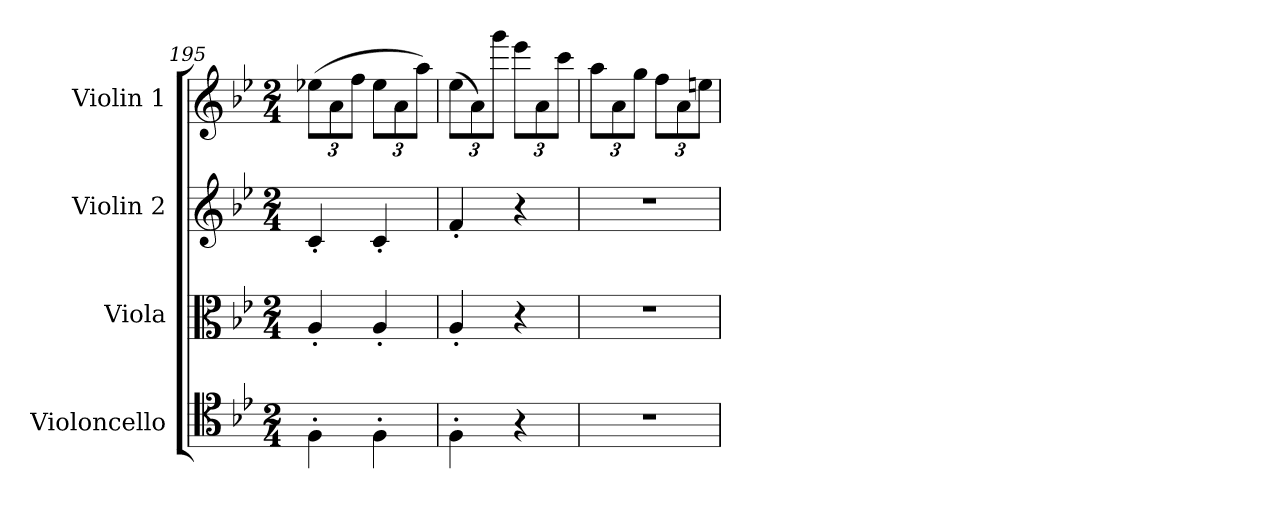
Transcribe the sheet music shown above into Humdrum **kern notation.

**kern	**kern	**kern	**kern
*part4	*part3	*part2	*part1
*staff4	*staff3	*staff2	*staff1
*I"Violoncello	*I"Viola	*I"Violin 2	*I"Violin 1
*I'Vc	*I'Vla	*I'Vln	*I'Vln
*clefC4	*clefC3	*clefG2	*clefG2
*k[b-e-]	*k[b-e-]	*k[b-e-]	*k[b-e-]
*M2/4	*M2/4	*M2/4	*M2/4
*	*	*	*Xbrackettup
=195	=195	=195	=195
4F'\	4A'/	4c'/	(12ee-X\L
.	.	.	12a\
.	.	.	12ff\J
4F'\	4A'/	4c'/	12ee-\L
.	.	.	12a\
.	.	.	12aa\J)
!!LO:LB:g=z
=196	=196	=196	=196
4F'\	4A'/	4f'/	(12ee-\L
.	.	.	12a\)
.	.	.	12ggg\J
4r	4r	4r	12eee-\L
.	.	.	12a\
.	.	.	12ccc\J
=197	=197	=197	=197
2r	2r	2r	12aa\L
.	.	.	12a\
.	.	.	12gg\J
.	.	.	12ff\L
.	.	.	12a\
.	.	.	12een\J
=	=	=	=
*-	*-	*-	*-
